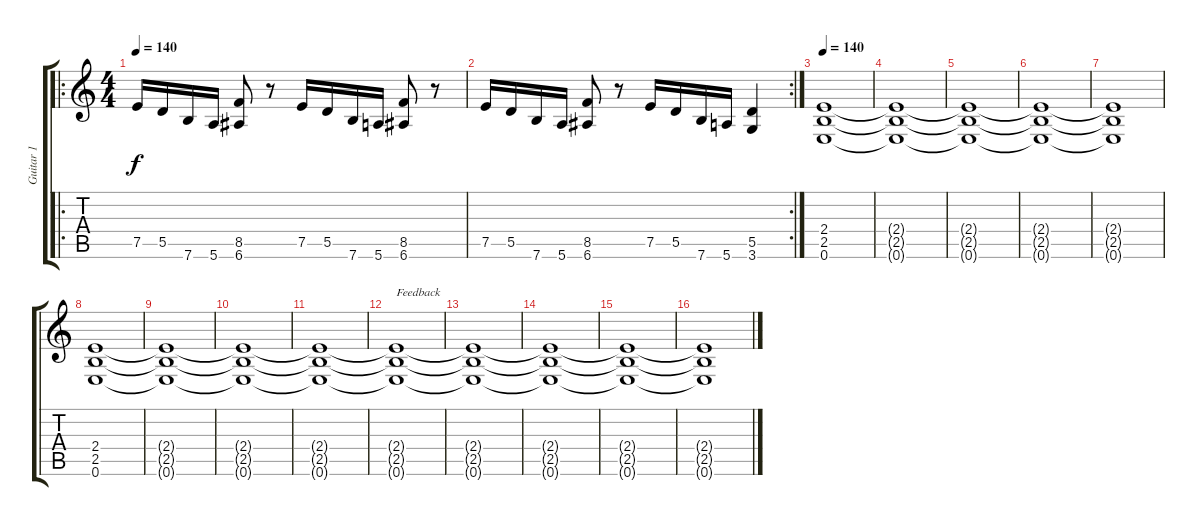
\track ("Guitar 1" "Guitar 1") {instrument distortionguitar}
\staff {score tabs}
\tuning (E4 B3 G3 D3 A2 E2) {hide}
\ro
\ts (4 4)
\tempo 140
\tempo 180
\tempo 140
\clef g2
\ks c
7.5.16{dy f instrument distortionguitar} 5.5.16 7.6.16 5.6.16 (8.5 6.6).8 r.8 7.5.16 5.5.16 7.6.16 5.6.16 (8.5 6.6).8 r.8 |
\rc 2
7.5.16 5.5.16 7.6.16 5.6.16 (8.5 6.6).8 r.8 7.5.16 5.5.16 7.6.16 5.6.16 (5.5 3.6).4 |
\tempo 140
(2.4 2.5 0.6).1 |
(2.4{t} 2.5{t} 0.6{t}).1 |
(2.4{t} 2.5{t} 0.6{t}).1 |
(2.4{t} 2.5{t} 0.6{t}).1 |
(2.4{t} 2.5{t} 0.6{t}).1 |
(2.4 2.5 0.6).1 |
(2.4{t} 2.5{t} 0.6{t}).1 |
(2.4{t} 2.5{t} 0.6{t}).1 |
(2.4{t} 2.5{t} 0.6{t}).1 |
(2.4{t} 2.5{t} 0.6{t}).1{txt "Feedback"} |
(2.4{t} 2.5{t} 0.6{t}).1 |
(2.4{t} 2.5{t} 0.6{t}).1 |
(2.4{t} 2.5{t} 0.6{t}).1 |
(2.4{t} 2.5{t} 0.6{t}).1
